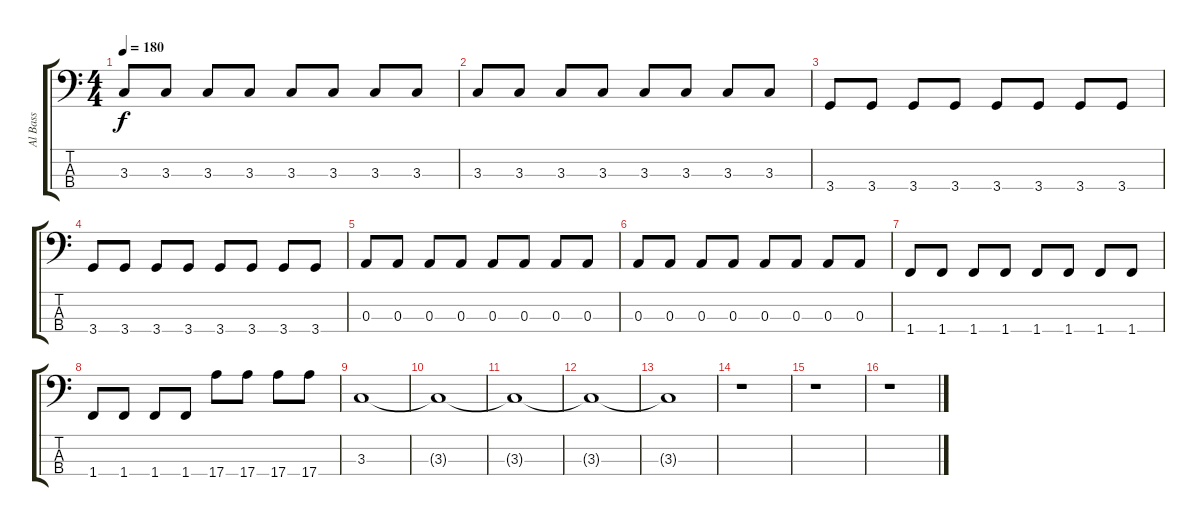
\track ("Al Bass" "Al Bass") {instrument electricbasspick}
\staff {score tabs}
\tuning (G2 D2 A1 E1) {hide}
\ts (4 4)
\tempo 180
\clef f4
\ks c
3.3.8{dy f} 3.3.8 3.3.8 3.3.8 3.3.8 3.3.8 3.3.8 3.3.8 |
3.3.8 3.3.8 3.3.8 3.3.8 3.3.8 3.3.8 3.3.8 3.3.8 |
3.4.8 3.4.8 3.4.8 3.4.8 3.4.8 3.4.8 3.4.8 3.4.8 |
3.4.8 3.4.8 3.4.8 3.4.8 3.4.8 3.4.8 3.4.8 3.4.8 |
0.3.8 0.3.8 0.3.8 0.3.8 0.3.8 0.3.8 0.3.8 0.3.8 |
0.3.8 0.3.8 0.3.8 0.3.8 0.3.8 0.3.8 0.3.8 0.3.8 |
1.4.8 1.4.8 1.4.8 1.4.8 1.4.8 1.4.8 1.4.8 1.4.8 |
1.4.8 1.4.8 1.4.8 1.4.8 17.4.8 17.4.8 17.4.8 17.4.8 |
3.3.1 |
3.3{t}.1 |
3.3{t}.1 |
3.3{t}.1 |
3.3{t}.1 |
r.1 |
r.1 |
r.1
